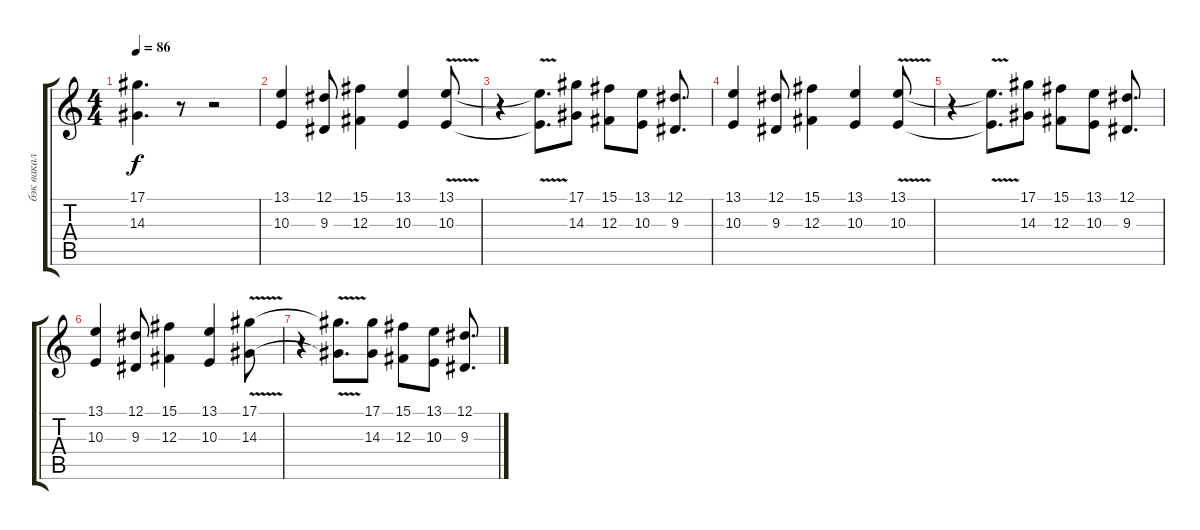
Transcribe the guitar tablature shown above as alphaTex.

\track ("бэк вакал" "бэк вакал") {instrument lead1square}
\staff {score tabs}
\tuning (Eb4 Bb3 Gb3 Db3 Ab2 Eb2) {hide}
\ts (4 4)
\tempo 86
\clef g2
\ks c
(17.1{t} 14.3{t}).4{d dy f} r.8 r.2 |
(13.1 10.3).4 (12.1 9.3).8 (15.1 12.3).4 (13.1 10.3).4 (13.1{v} 10.3{v}).8 |
r.4 (13.1{t} 10.3{t}).8{d} (17.1 14.3).8 (15.1 12.3).8 (13.1 10.3).8 (12.1 9.3).8{d} |
(13.1 10.3).4 (12.1 9.3).8 (15.1 12.3).4 (13.1 10.3).4 (13.1{v} 10.3{v}).8 |
r.4 (13.1{t} 10.3{t}).8{d} (17.1 14.3).8 (15.1 12.3).8 (13.1 10.3).8 (12.1 9.3).8{d} |
(13.1 10.3).4 (12.1 9.3).8 (15.1 12.3).4 (13.1 10.3).4 (17.1{v} 14.3{v}).8 |
r.4 (17.1{t} 14.3{t}).8{d} (17.1 14.3).8 (15.1 12.3).8 (13.1 10.3).8 (12.1 9.3).8{d}
